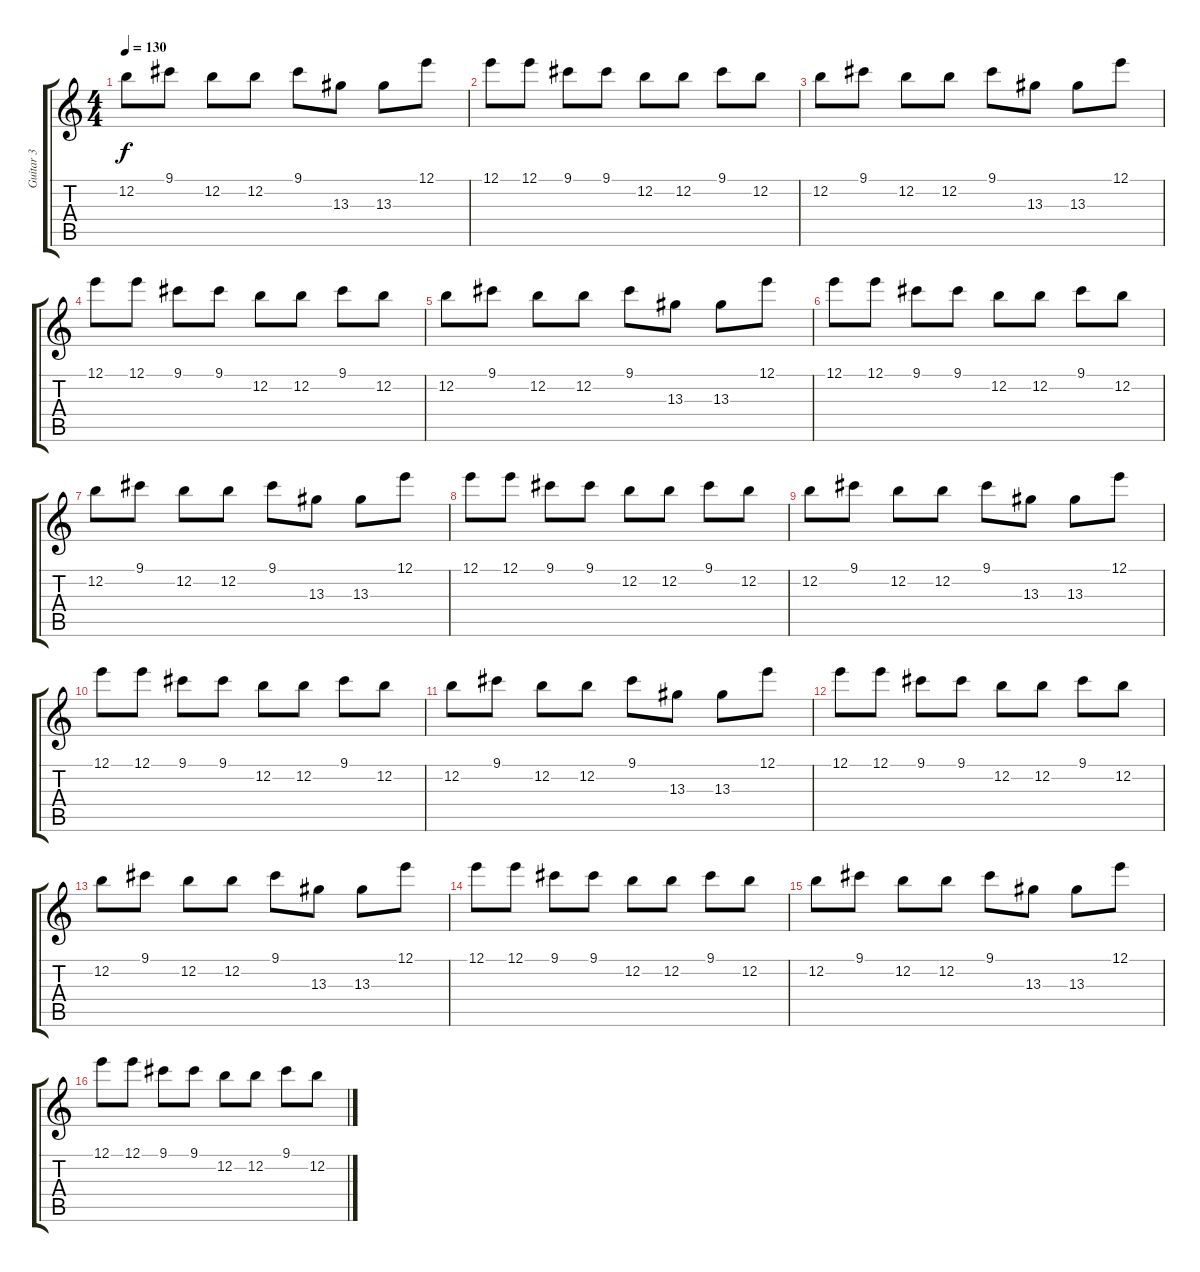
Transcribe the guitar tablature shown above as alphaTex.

\track ("Guitar 3" "Guitar 3") {instrument acousticguitarsteel}
\staff {score tabs}
\tuning (E4 B3 G3 D3 A2 E2) {hide}
\ts (4 4)
\tempo 130
\clef g2
\ks c
12.2.8{dy f} 9.1.8 12.2.8 12.2.8 9.1.8 13.3.8 13.3.8 12.1.8 |
12.1.8 12.1.8 9.1.8 9.1.8 12.2.8 12.2.8 9.1.8 12.2.8 |
12.2.8 9.1.8 12.2.8 12.2.8 9.1.8 13.3.8 13.3.8 12.1.8 |
12.1.8 12.1.8 9.1.8 9.1.8 12.2.8 12.2.8 9.1.8 12.2.8 |
12.2.8 9.1.8 12.2.8 12.2.8 9.1.8 13.3.8 13.3.8 12.1.8 |
12.1.8 12.1.8 9.1.8 9.1.8 12.2.8 12.2.8 9.1.8 12.2.8 |
12.2.8 9.1.8 12.2.8 12.2.8 9.1.8 13.3.8 13.3.8 12.1.8 |
12.1.8 12.1.8 9.1.8 9.1.8 12.2.8 12.2.8 9.1.8 12.2.8 |
12.2.8 9.1.8 12.2.8 12.2.8 9.1.8 13.3.8 13.3.8 12.1.8 |
12.1.8 12.1.8 9.1.8 9.1.8 12.2.8 12.2.8 9.1.8 12.2.8 |
12.2.8 9.1.8 12.2.8 12.2.8 9.1.8 13.3.8 13.3.8 12.1.8 |
12.1.8 12.1.8 9.1.8 9.1.8 12.2.8 12.2.8 9.1.8 12.2.8 |
12.2.8 9.1.8 12.2.8 12.2.8 9.1.8 13.3.8 13.3.8 12.1.8 |
12.1.8 12.1.8 9.1.8 9.1.8 12.2.8 12.2.8 9.1.8 12.2.8 |
12.2.8 9.1.8 12.2.8 12.2.8 9.1.8 13.3.8 13.3.8 12.1.8 |
12.1.8 12.1.8 9.1.8 9.1.8 12.2.8 12.2.8 9.1.8 12.2.8
